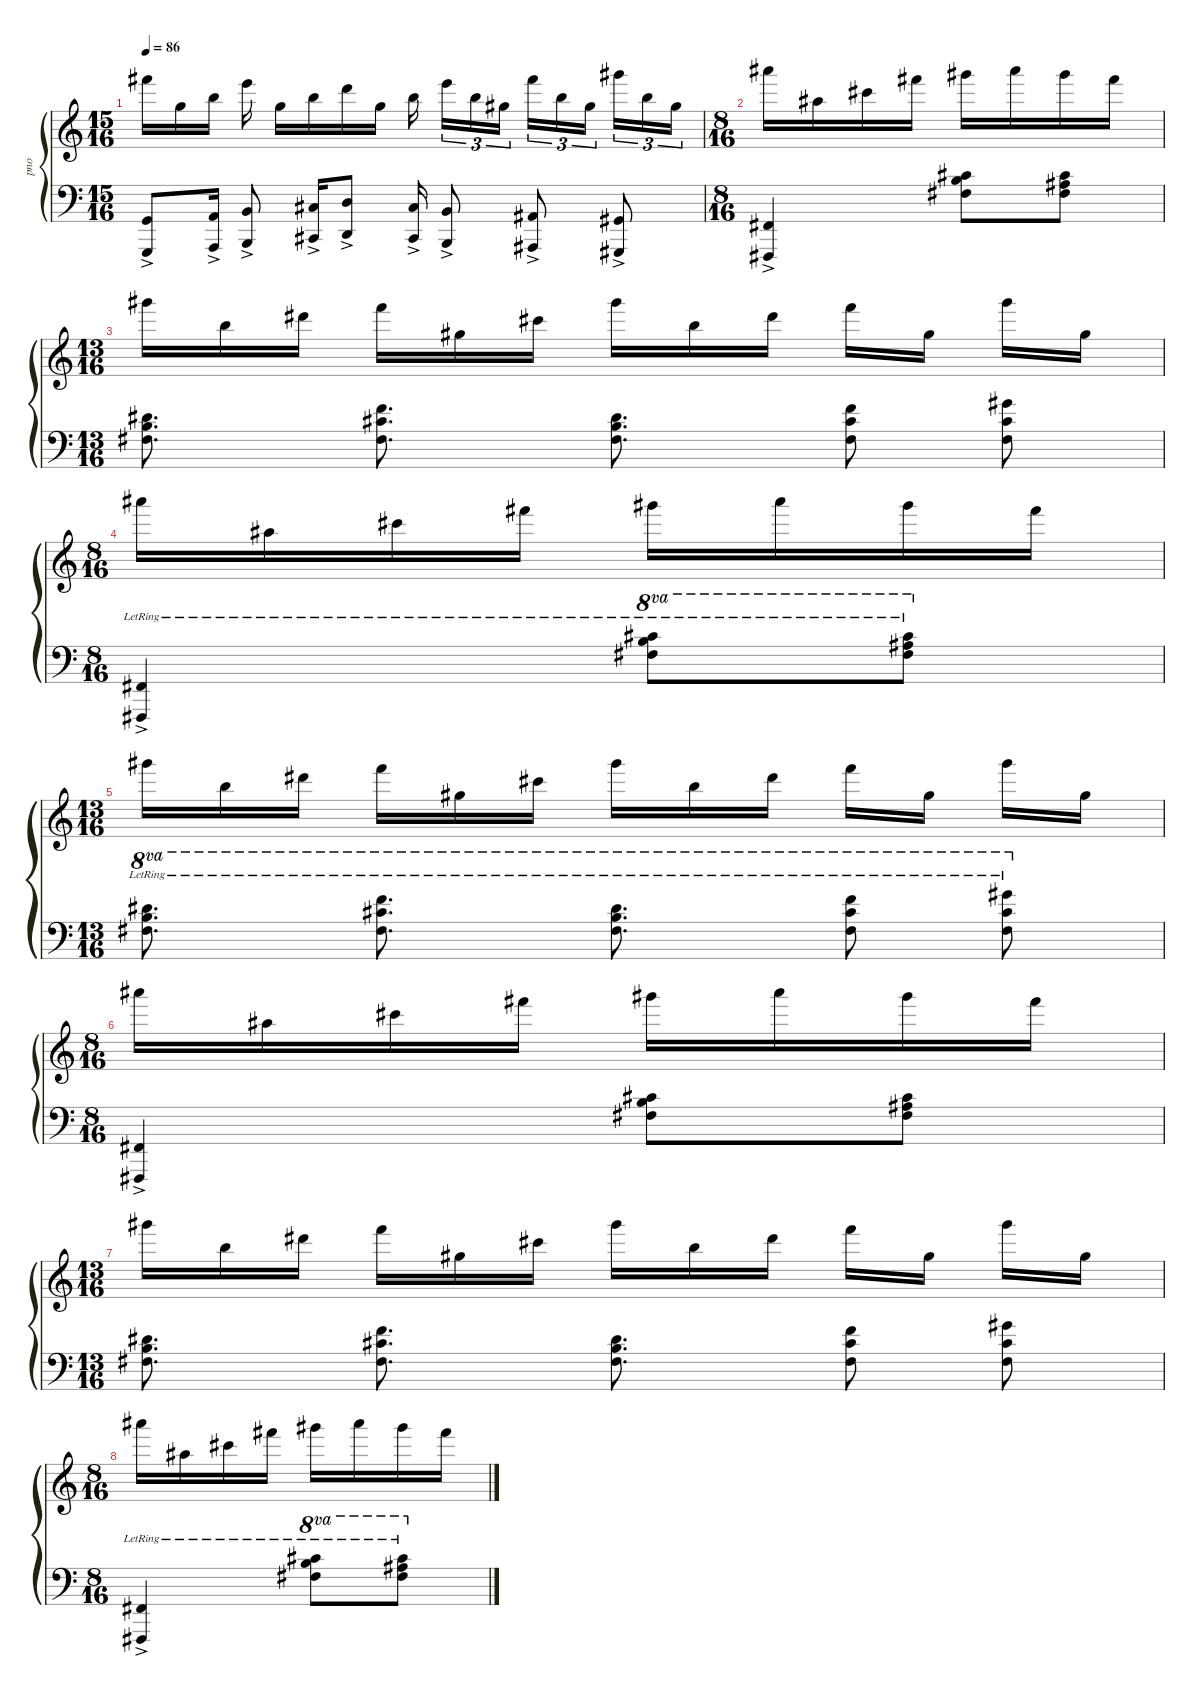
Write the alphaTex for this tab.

\defaultSystemsLayout 4
\hideDynamics
\bracketExtendMode groupsimilarinstruments
\otherSystemsTrackNameOrientation horizontal
\chordDiagramsInScore
\track ("A.Piano" "pno") {instrument electricpiano1}
\staff {score}
\tuning (E4 B3 G3 D3 A2 E2)
\ts (15 16)
\tempo 86
\clef g2
\ks c
26.1{acc #}.16{dy mf} 15.1.16 19.1.16{beam split} 24.1.16 15.1.16 19.1.16 22.1.16 15.1.16 19.1.16{beam split} 24.1.16{tu (3 2)} 19.1.16{tu (3 2)} 16.1{acc #}.16{tu (3 2)} 26.1{acc #}.16{tu (3 2)} 19.1.16{tu (3 2)} 16.1{acc #}.16{tu (3 2)} 28.1{acc #}.16{tu (3 2)} 19.1.16{tu (3 2)} 16.1{acc #}.16{tu (3 2)} |
\ts (8 16)
\beaming (8 2 2)
30.1{acc #}.16 18.1{acc #}.16 21.1{acc #}.16 26.1{acc #}.16 28.1{acc #}.16 30.1{acc #}.16 28.1{acc #}.16 26.1{acc #}.16 |
\ts (13 16)
\beaming (16 3 3 3 2 2)
28.1{acc #}.16 19.1.16 23.1{acc #}.16 25.1.16 16.1{acc #}.16 21.1{acc #}.16 28.1{acc #}.16 19.1.16 23.1{acc #}.16 25.1.16 16.1{acc #}.16 28.1{acc #}.16 16.1{acc #}.16 |
\ts (8 16)
\beaming (8 2 2)
30.1{acc #}.16 18.1{acc #}.16 21.1{acc #}.16 26.1{acc #}.16 28.1{acc #}.16 30.1{acc #}.16 28.1{acc #}.16 26.1{acc #}.16 |
\ts (13 16)
\beaming (16 3 3 3 2 2)
28.1{acc #}.16 19.1.16 23.1{acc #}.16 25.1.16 16.1{acc #}.16 21.1{acc #}.16 28.1{acc #}.16 19.1.16 23.1{acc #}.16 25.1.16 16.1{acc #}.16 28.1{acc #}.16 16.1{acc #}.16 |
\ts (8 16)
\beaming (8 2 2)
30.1{acc #}.16 18.1{acc #}.16 21.1{acc #}.16 26.1{acc #}.16 28.1{acc #}.16 30.1{acc #}.16 28.1{acc #}.16 26.1{acc #}.16 |
\ts (13 16)
\beaming (16 3 3 3 2 2)
28.1{acc #}.16 19.1.16 23.1{acc #}.16 25.1.16 16.1{acc #}.16 21.1{acc #}.16 28.1{acc #}.16 19.1.16 23.1{acc #}.16 25.1.16 16.1{acc #}.16 28.1{acc #}.16 16.1{acc #}.16 |
\ts (8 16)
\beaming (8 2 2)
30.1{acc #}.16 18.1{acc #}.16 21.1{acc #}.16 26.1{acc #}.16 28.1{acc #}.16 30.1{acc #}.16 28.1{acc #}.16 26.1{acc #}.16
\staff {score}
\tuning (E3 B2 G2 D2 A1 E1)
\clef f4
\ottava regular
\simile none
\ks c
(-9.1{ac} -21.1).8{dy mf} (-7.1{ac} -19.1).16{beam split} (-5.1{ac} -17.1).8 (2.2{ac acc #} 4.5{acc #}).16 (-2.1{ac} -14.1).8 (2.2{ac acc #} 4.5{acc #}).16{beam split} (-5.1{ac} -17.1).8{beam split} (3.3{ac acc #} 1.5{acc #}).8 (1.3{ac acc #} 4.6{acc #}).8 |
(4.4{acc #} 2.6{ac acc #}).4 (7.1 9.1{acc #} 2.1{acc #}).8 (2.1{acc #} 6.1{acc #} 9.1{acc #}).8 |
(2.1{acc #} 7.1 11.1{acc #}).8{d beam split} (2.1{acc #} 9.1{acc #} 13.1).8{d} (11.1{acc #} 7.1 2.1{acc #}).8{d} (2.1{acc #} 9.1{acc #} 13.1).8{beam split} (2.1{acc #} 9.1{acc #} 16.1{acc #}).8 |
(9.5{ac lr acc #} 2.6{lr acc #}).4 (14.1{lr acc #} 19.1{lr} 21.1{lr acc #}).8{ot 8va} (21.1{lr acc #} 18.1{lr acc #} 14.1{lr acc #}).8{ot 8va} |
(14.1{lr acc #} 19.1{lr} 23.1{lr acc #}).8{d ot 8va} (14.1{lr acc #} 21.1{lr acc #} 25.1{lr}).8{d ot 8va} (14.1{lr acc #} 19.1{lr} 23.1{lr acc #}).8{d ot 8va} (14.1{lr acc #} 21.1{lr acc #} 25.1{lr}).8{ot 8va} (14.1{lr acc #} 21.1{lr acc #} 28.1{lr acc #}).8{ot 8va} |
(14.6{ac acc #} 2.6{acc #}).4 (12.2 9.1{acc #} 2.1{acc #}).8 (2.1{acc #} 6.1{acc #} 9.1{acc #}).8 |
(2.1{acc #} 7.1 11.1{acc #}).8{d} (2.1{acc #} 9.1{acc #} 13.1).8{d} (2.1{acc #} 7.1 11.1{acc #}).8{d} (2.1{acc #} 9.1{acc #} 13.1).8 (2.1{acc #} 9.1{acc #} 16.1{acc #}).8 |
(14.6{ac lr acc #} 2.6{lr acc #}).4 (24.2{lr} 21.1{lr acc #} 14.1{lr acc #}).8{ot 8va} (14.1{lr acc #} 18.1{lr acc #} 21.1{lr acc #}).8{ot 8va}
